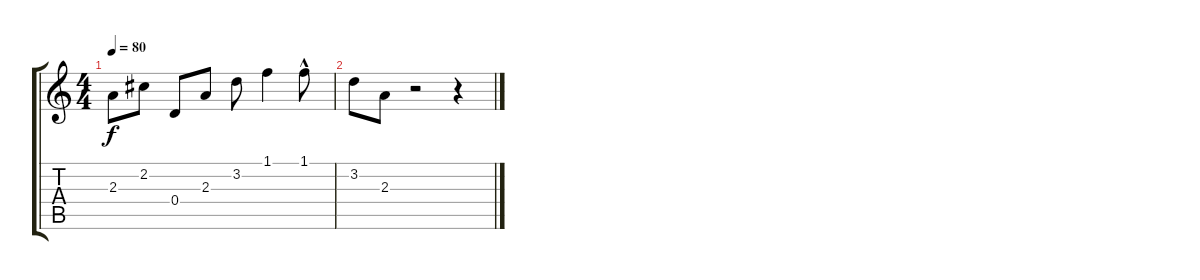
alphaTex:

\track "" {instrument electricguitarjazz}
\staff {score tabs}
\tuning (E4 B3 G3 D3 A2 E2) {hide}
\ts (4 4)
\tempo 80
\clef g2
\ks c
2.3.8{dy f} 2.2.8 0.4.8 2.3.8 3.2.8 1.1.4 1.1{hac}.8 |
3.2.8 2.3.8 r.2 r.4
